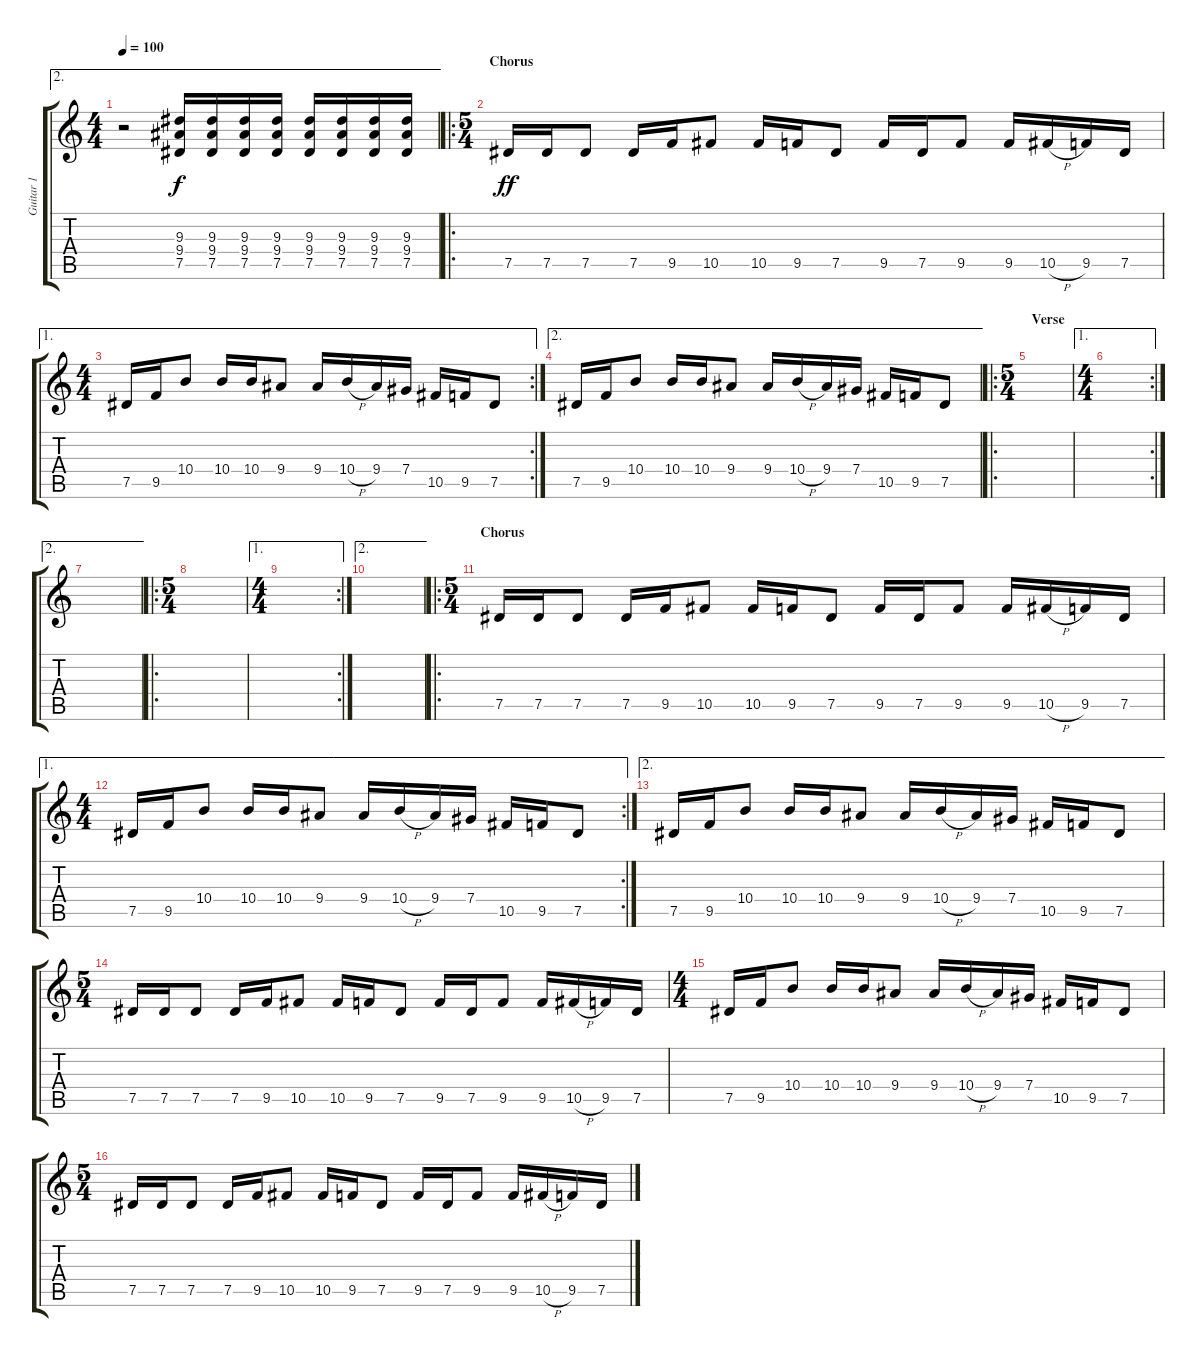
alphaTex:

\track ("Guitar 1" "Guitar 1") {instrument distortionguitar}
\staff {score tabs}
\tuning (Eb4 Bb3 Gb3 Db3 Ab2 Eb2) {hide}
\ae 2
\ts (4 4)
\tempo 100
\clef g2
\ks c
r.2{dy ff volume 8} (9.3 9.4 7.5).16{dy f volume 16} (9.3 9.4 7.5).16 (9.3 9.4 7.5).16 (9.3 9.4 7.5).16 (9.3 9.4 7.5).16 (9.3 9.4 7.5).16 (9.3 9.4 7.5).16 (9.3 9.4 7.5).16 |
\ro
\ts (5 4)
\section ("" "Chorus")
7.5.16{dy ff volume 16} 7.5.16 7.5.8 7.5.16 9.5.16 10.5.8 10.5.16 9.5.16 7.5.8 9.5.16 7.5.16 9.5.8 9.5.16 10.5{h}.16 9.5.16 7.5.16 |
\ae 1
\rc 2
\ts (4 4)
7.5.16 9.5.16 10.4.8 10.4.16 10.4.16 9.4.8 9.4.16 10.4{h}.16 9.4.16 7.4.16 10.5.16 9.5.16 7.5.8 |
\ae 2
7.5.16 9.5.16 10.4.8 10.4.16 10.4.16 9.4.8 9.4.16 10.4{h}.16 9.4.16 7.4.16 10.5.16 9.5.16 7.5.8 |
\ro
\ts (5 4)
\section ("" "Verse ")
|
\ae 1
\rc 2
\ts (4 4)
|
\ae 2
|
\ro
\ts (5 4)
|
\ae 1
\rc 2
\ts (4 4)
|
\ae 2
|
\ro
\ts (5 4)
\section ("" "Chorus")
7.5.16 7.5.16 7.5.8 7.5.16 9.5.16 10.5.8 10.5.16 9.5.16 7.5.8 9.5.16 7.5.16 9.5.8 9.5.16 10.5{h}.16 9.5.16 7.5.16 |
\ae 1
\rc 2
\ts (4 4)
7.5.16 9.5.16 10.4.8 10.4.16 10.4.16 9.4.8 9.4.16 10.4{h}.16 9.4.16 7.4.16 10.5.16 9.5.16 7.5.8 |
\ae 2
7.5.16 9.5.16 10.4.8 10.4.16 10.4.16 9.4.8 9.4.16 10.4{h}.16 9.4.16 7.4.16 10.5.16 9.5.16 7.5.8 |
\ts (5 4)
7.5.16{volume 12} 7.5.16 7.5.8 7.5.16 9.5.16 10.5.8 10.5.16 9.5.16 7.5.8 9.5.16 7.5.16 9.5.8 9.5.16 10.5{h}.16 9.5.16 7.5.16 |
\ts (4 4)
7.5.16 9.5.16 10.4.8 10.4.16 10.4.16 9.4.8 9.4.16 10.4{h}.16 9.4.16 7.4.16 10.5.16 9.5.16 7.5.8 |
\ts (5 4)
7.5.16{volume 8} 7.5.16 7.5.8 7.5.16 9.5.16 10.5.8 10.5.16 9.5.16 7.5.8 9.5.16 7.5.16 9.5.8 9.5.16 10.5{h}.16 9.5.16 7.5.16
